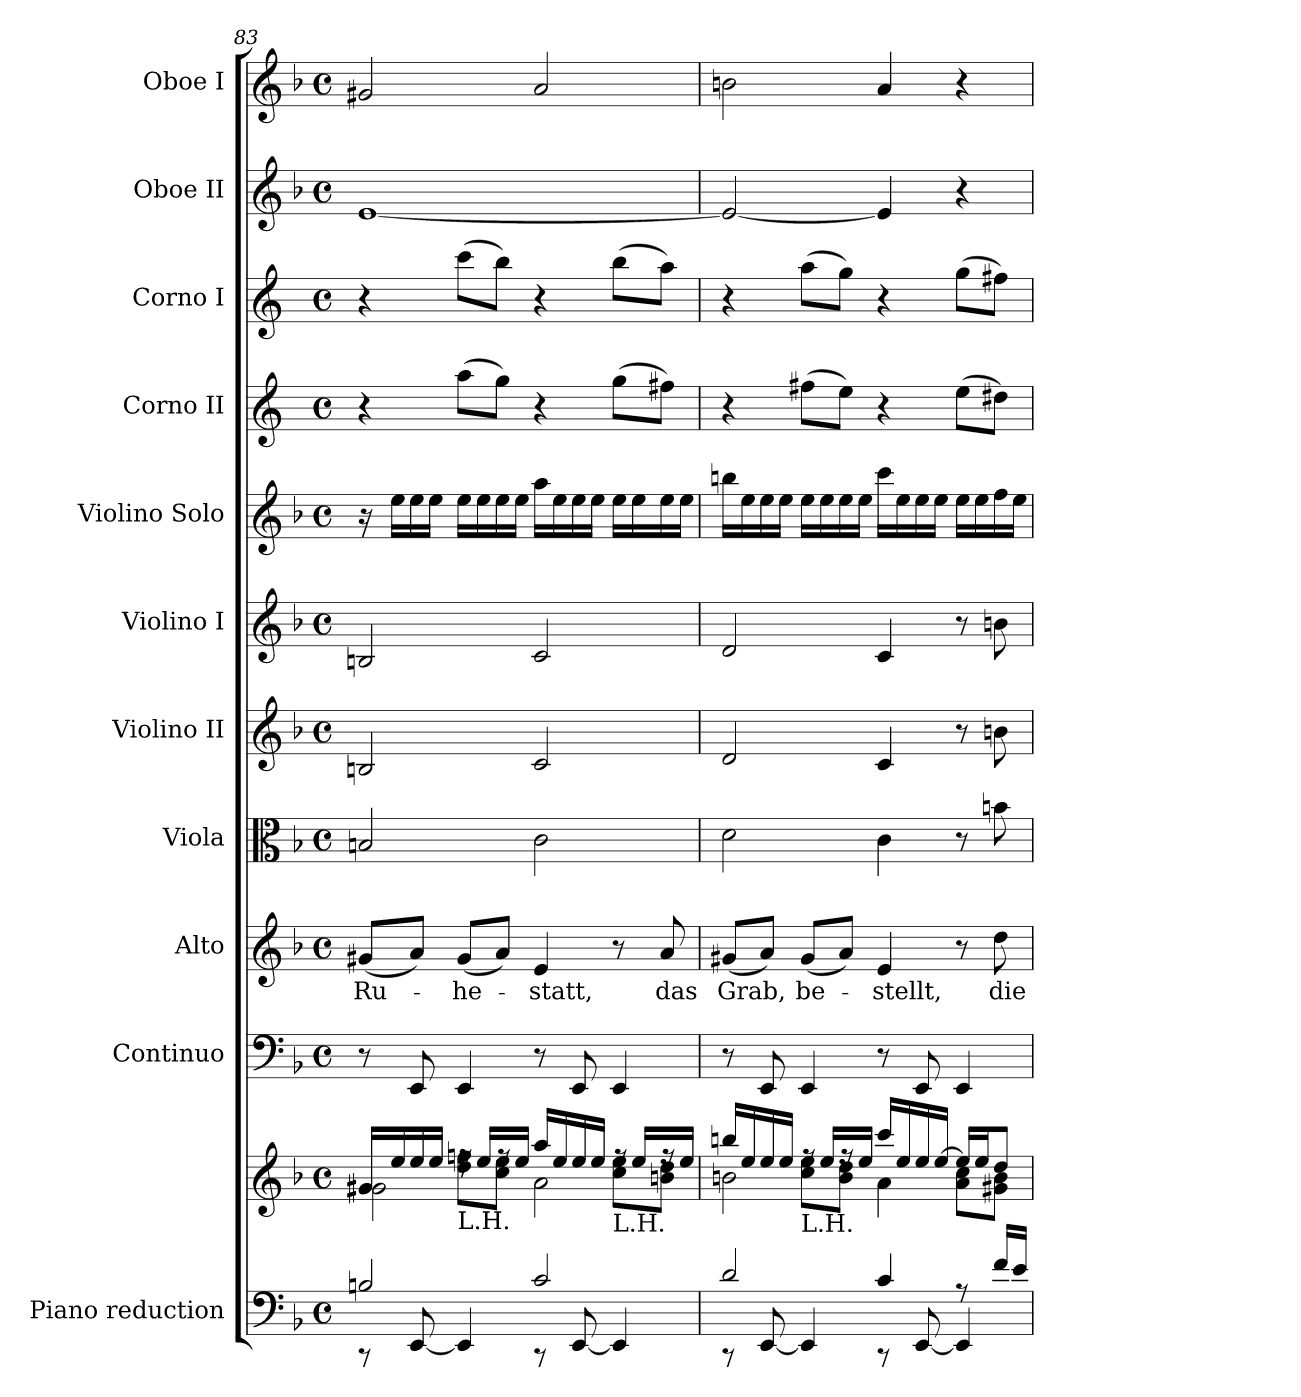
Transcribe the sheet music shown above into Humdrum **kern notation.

**kern	**kern	**kern	**kern	**text	**kern	**kern	**kern	**kern	**kern	**kern	**kern	**kern
*part11	*part11	*part10	*part9	*part9	*part8	*part7	*part6	*part5	*part4	*part3	*part2	*part1
*staff12	*staff11	*staff10	*staff9	*staff9	*staff8	*staff7	*staff6	*staff5	*staff4	*staff3	*staff2	*staff1
*I"Piano reduction	*	*I"Continuo	*I"Alto	*	*I"Viola	*I"Violino II	*I"Violino I	*I"Violino Solo	*I"Corno II	*I"Corno I	*I"Oboe II	*I"Oboe I
*I'Pno	*	*	*	*	*	*	*	*I'Vln	*	*	*I'Ob	*I'Ob
*clefF4	*clefG2	*clefF4	*clefG2	*	*clefC3	*clefG2	*clefG2	*clefG2	*clefG2	*clefG2	*clefG2	*clefG2
*	*	*	*	*	*	*	*	*	*ITrd4c7	*ITrd4c7	*	*
*k[b-]	*k[b-]	*k[b-]	*k[b-]	*	*k[b-]	*k[b-]	*k[b-]	*k[b-]	*k[b-]	*k[b-]	*k[b-]	*k[b-]
*M4/4	*M4/4	*M4/4	*M4/4	*	*M4/4	*M4/4	*M4/4	*M4/4	*M4/4	*M4/4	*M4/4	*M4/4
*met(c)	*met(c)	*met(c)	*met(c)	*	*met(c)	*met(c)	*met(c)	*met(c)	*met(c)	*met(c)	*met(c)	*met(c)
=83	=83	=83	=83	=83	=83	=83	=83	=83	=83	=83	=83	=83
*^	*^	*	*	*	*	*	*	*	*	*	*	*
*	*	*	*^	*	*	*	*	*	*	*	*	*	*	*
!	!	!	!	!	!	!	!LO:LY:b	!	!	!	!	!	!	!	!
2Bn/	8r	16g#X/LL	2g#\	4ryy	8r	(<8g#X/L	Ru-	2Bn/	2Bn/	2Bn/	16r	4r	4r	[1e	2g#X/
.	.	16ee/	.	.	.	.	.	.	.	.	16ee\LL	.	.	.	.
.	[8EE/	16ee/	.	.	8EE/	8a/J)	.	.	.	.	16ee\	.	.	.	.
.	.	16ee/JJ	.	.	.	.	.	.	.	.	16ee\JJ	.	.	.	.
!	!	!LO:TX:b:t=L.H.	!	!	!	!	!	!	!	!	!	!	!	!	!
!	!	!	!	!	!	!	!LO:LY:b	!	!	!	!	!	!	!	!
.	4EE/]	16rff	.	8dd\ 8ffn\L	4EE/	(<8g#/L	-he-	.	.	.	16ee\LL	(>8dd\L	(>8ff\L	.	.
.	.	16ee/LL	.	.	.	.	.	.	.	.	16ee\	.	.	.	.
.	.	16rff	.	8cc\ 8ee\J	.	8a/J)	.	.	.	.	16ee\	8cc\J)	8ee\J)	.	.
.	.	16ee/JJ	.	.	.	.	.	.	.	.	16ee\JJ	.	.	.	.
!	!	!	!	!	!	!	!LO:LY:b	!	!	!	!	!	!	!	!
2c/	8r	16aa/LL	2a\	4ryy	8r	4e/	-statt,	2c\	2c/	2c/	16aa\LL	4r	4r	.	2a/
.	.	16ee/	.	.	.	.	.	.	.	.	16ee\	.	.	.	.
.	[8EE/	16ee/	.	.	8EE/	.	.	.	.	.	16ee\	.	.	.	.
.	.	16ee/JJ	.	.	.	.	.	.	.	.	16ee\JJ	.	.	.	.
!	!	!LO:TX:b:t=L.H.	!	!	!	!	!	!	!	!	!	!	!	!	!
.	4EE/]	16rff	.	8cc\ 8ee\L	4EE/	8r	.	.	.	.	16ee\LL	(>8cc\L	(>8ee\L	.	.
.	.	16ee/LL	.	.	.	.	.	.	.	.	16ee\	.	.	.	.
!	!	!	!	!	!	!	!LO:LY:b	!	!	!	!	!	!	!	!
.	.	16rff	.	8bn\ 8dd\J	.	8a/	das	.	.	.	16ee\	8bn\J)	8dd\J)	.	.
.	.	16ee/JJ	.	.	.	.	.	.	.	.	16ee\JJ	.	.	.	.
!!LO:PB:g=z
=84	=84	=84	=84	=84	=84	=84	=84	=84	=84	=84	=84	=84	=84	=84	=84
!	!	!	!	!	!	!	!LO:LY:b	!	!	!	!	!	!	!	!
2d/	8r	16bbn/LL	2bn\	4ryy	8r	(<8g#X/L	Grab,	2d\	2d/	2d/	16bbn\LL	4r	4r	2e/_	2bn\
.	.	16ee/	.	.	.	.	.	.	.	.	16ee\	.	.	.	.
.	[8EE/	16ee/	.	.	8EE/	8a/J)	.	.	.	.	16ee\	.	.	.	.
.	.	16ee/JJ	.	.	.	.	.	.	.	.	16ee\JJ	.	.	.	.
!	!	!LO:TX:b:t=L.H.	!	!	!	!	!	!	!	!	!	!	!	!	!
!	!	!	!	!	!	!	!LO:LY:b	!	!	!	!	!	!	!	!
.	4EE/]	16rff	.	8cc\ 8ee\L	4EE/	(<8g#/L	be-	.	.	.	16ee\LL	(>8bn\L	(>8dd\L	.	.
.	.	16ee/LL	.	.	.	.	.	.	.	.	16ee\	.	.	.	.
.	.	16rff	.	8b\ 8dd\J	.	8a/J)	.	.	.	.	16ee\	8a\J)	8cc\J)	.	.
.	.	16ee/JJ	.	.	.	.	.	.	.	.	16ee\JJ	.	.	.	.
!	!	!	!	!	!	!	!LO:LY:b	!	!	!	!	!	!	!	!
4c/	8r	16ccc/LL	4a\	2ryy	8r	4e/	-stellt,	4c\	4c/	4c/	16ccc\LL	4r	4r	4e/]	4a/
.	.	16ee/	.	.	.	.	.	.	.	.	16ee\	.	.	.	.
.	[8EE/	16ee/	.	.	8EE/	.	.	.	.	.	16ee\	.	.	.	.
.	.	[16ee/JJ	.	.	.	.	.	.	.	.	16ee\JJ	.	.	.	.
8rA	4EE/]	16ee/LL]	8a\ 8cc\L	.	4EE/	8r	.	8r	8r	8r	16ee\LL	(>8a\L	(>8cc\L	4r	4r
.	.	16ee/J	.	.	.	.	.	.	.	.	16ee\	.	.	.	.
!	!	!	!	!	!	!	!LO:LY:b	!	!	!	!	!	!	!	!
16f/LL	.	8dd/J	8g#X\ 8b\J	.	.	8dd\	die	8bn\	8bn\	8bn\	16ff\	8g#X\J)	8bn\J)	.	.
16e/JJ	.	.	.	.	.	.	.	.	.	.	16ee\JJ	.	.	.	.
*v	*v	*	*	*	*	*	*	*	*	*	*	*	*	*	*
*	*v	*v	*v	*	*	*	*	*	*	*	*	*	*	*
=	=	=	=	=	=	=	=	=	=	=	=	=
*-	*-	*-	*-	*-	*-	*-	*-	*-	*-	*-	*-	*-
